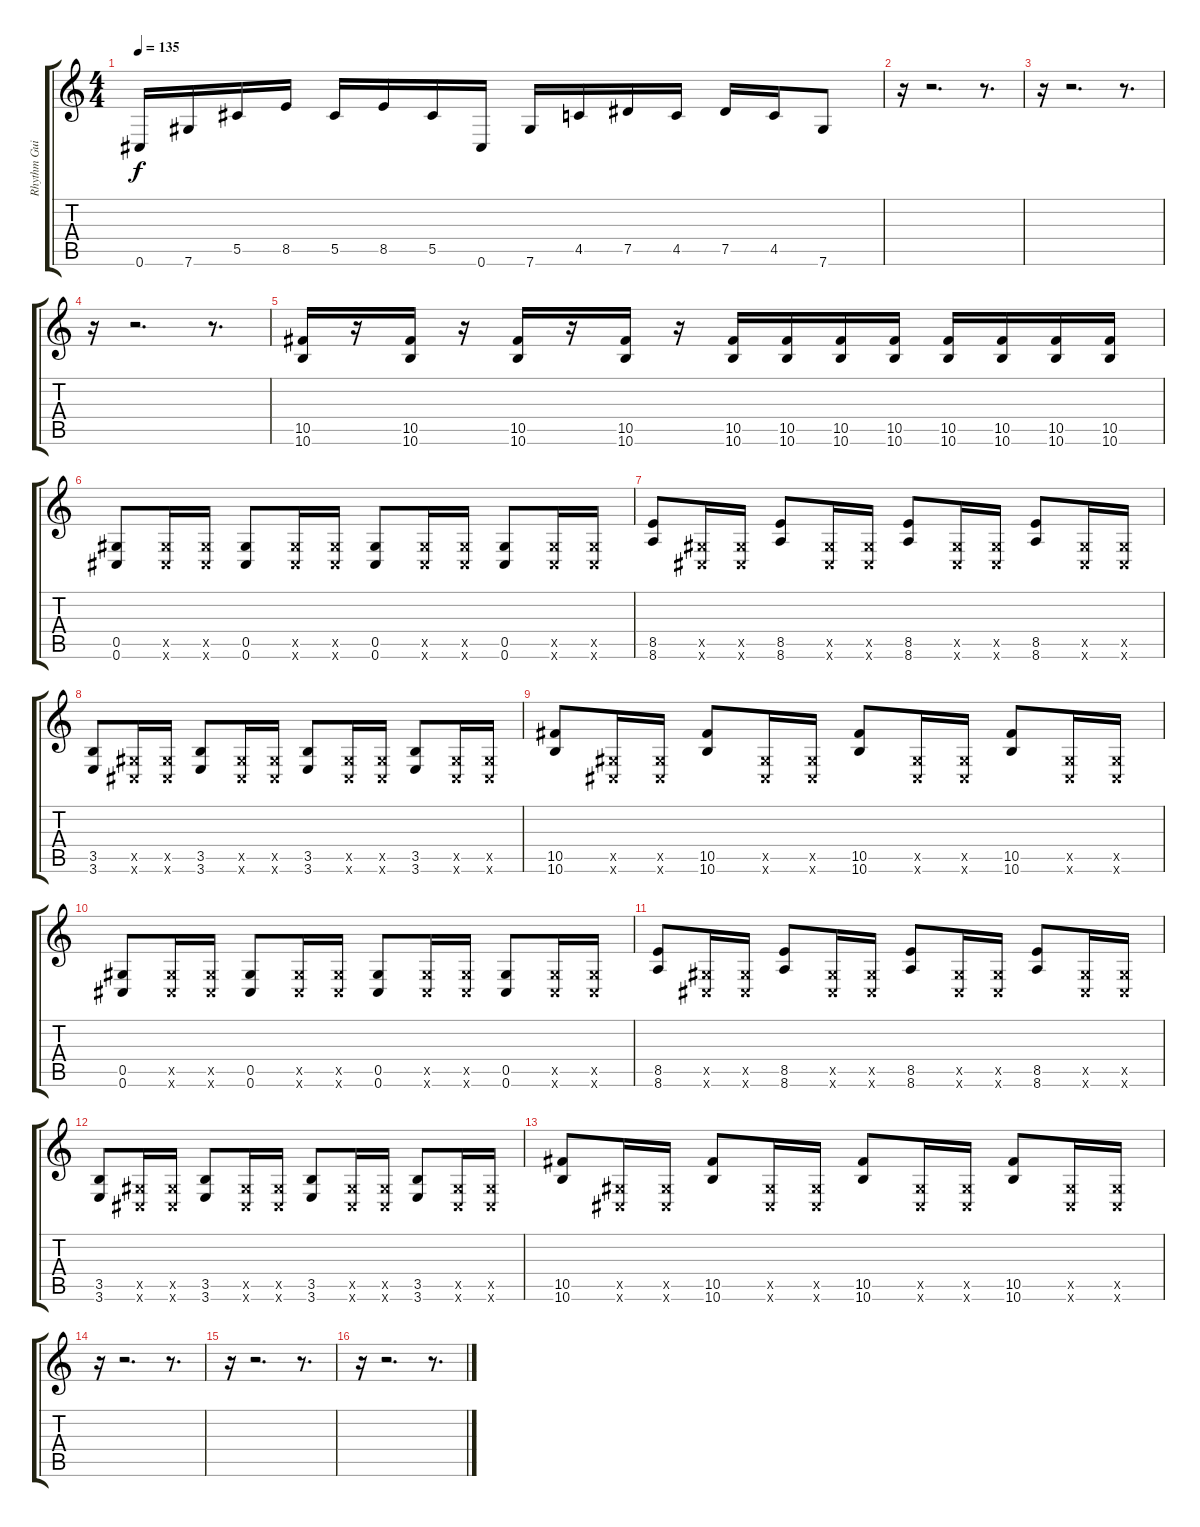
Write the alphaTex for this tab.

\track ("Rhythm Guitar - Johnny Franck" "Rhythm Gui") {instrument distortionguitar}
\staff {score tabs}
\tuning (Eb4 Bb3 Gb3 Db3 Ab2 Db2) {hide}
\ts (4 4)
\tempo 135
\clef g2
\ks c
0.6.16{dy f} 7.6.16 5.5.16 8.5.16 5.5.16 8.5.16 5.5.16 0.6.16 7.6.16 4.5.16 7.5.16 4.5.16 7.5.16 4.5.16 7.6.8 |
r.16 r.2{d} r.8{d} |
r.16 r.2{d} r.8{d} |
r.16 r.2{d} r.8{d} |
(10.5 10.6).16 r.16 (10.5 10.6).16 r.16 (10.5 10.6).16 r.16 (10.5 10.6).16 r.16 (10.5 10.6).16 (10.5 10.6).16 (10.5 10.6).16 (10.5 10.6).16 (10.5 10.6).16 (10.5 10.6).16 (10.5 10.6).16 (10.5 10.6).16 |
(0.5 0.6).8 (0.5{x} 0.6{x}).16 (0.5{x} 0.6{x}).16 (0.5 0.6).8 (0.5{x} 0.6{x}).16 (0.5{x} 0.6{x}).16 (0.5 0.6).8 (0.5{x} 0.6{x}).16 (0.5{x} 0.6{x}).16 (0.5 0.6).8 (0.5{x} 0.6{x}).16 (0.5{x} 0.6{x}).16 |
(8.5 8.6).8 (0.5{x} 0.6{x}).16 (0.5{x} 0.6{x}).16 (8.5 8.6).8 (0.5{x} 0.6{x}).16 (0.5{x} 0.6{x}).16 (8.5 8.6).8 (0.5{x} 0.6{x}).16 (0.5{x} 0.6{x}).16 (8.5 8.6).8 (0.5{x} 0.6{x}).16 (0.5{x} 0.6{x}).16 |
(3.5 3.6).8 (0.5{x} 0.6{x}).16 (0.5{x} 0.6{x}).16 (3.5 3.6).8 (0.5{x} 0.6{x}).16 (0.5{x} 0.6{x}).16 (3.5 3.6).8 (0.5{x} 0.6{x}).16 (0.5{x} 0.6{x}).16 (3.5 3.6).8 (0.5{x} 0.6{x}).16 (0.5{x} 0.6{x}).16 |
(10.5 10.6).8 (0.5{x} 0.6{x}).16 (0.5{x} 0.6{x}).16 (10.5 10.6).8 (0.5{x} 0.6{x}).16 (0.5{x} 0.6{x}).16 (10.5 10.6).8 (0.5{x} 0.6{x}).16 (0.5{x} 0.6{x}).16 (10.5 10.6).8 (0.5{x} 0.6{x}).16 (0.5{x} 0.6{x}).16 |
(0.5 0.6).8 (0.5{x} 0.6{x}).16 (0.5{x} 0.6{x}).16 (0.5 0.6).8 (0.5{x} 0.6{x}).16 (0.5{x} 0.6{x}).16 (0.5 0.6).8 (0.5{x} 0.6{x}).16 (0.5{x} 0.6{x}).16 (0.5 0.6).8 (0.5{x} 0.6{x}).16 (0.5{x} 0.6{x}).16 |
(8.5 8.6).8 (0.5{x} 0.6{x}).16 (0.5{x} 0.6{x}).16 (8.5 8.6).8 (0.5{x} 0.6{x}).16 (0.5{x} 0.6{x}).16 (8.5 8.6).8 (0.5{x} 0.6{x}).16 (0.5{x} 0.6{x}).16 (8.5 8.6).8 (0.5{x} 0.6{x}).16 (0.5{x} 0.6{x}).16 |
(3.5 3.6).8 (0.5{x} 0.6{x}).16 (0.5{x} 0.6{x}).16 (3.5 3.6).8 (0.5{x} 0.6{x}).16 (0.5{x} 0.6{x}).16 (3.5 3.6).8 (0.5{x} 0.6{x}).16 (0.5{x} 0.6{x}).16 (3.5 3.6).8 (0.5{x} 0.6{x}).16 (0.5{x} 0.6{x}).16 |
(10.5 10.6).8 (0.5{x} 0.6{x}).16 (0.5{x} 0.6{x}).16 (10.5 10.6).8 (0.5{x} 0.6{x}).16 (0.5{x} 0.6{x}).16 (10.5 10.6).8 (0.5{x} 0.6{x}).16 (0.5{x} 0.6{x}).16 (10.5 10.6).8 (0.5{x} 0.6{x}).16 (0.5{x} 0.6{x}).16 |
r.16 r.2{d} r.8{d} |
r.16 r.2{d} r.8{d} |
r.16 r.2{d} r.8{d}
